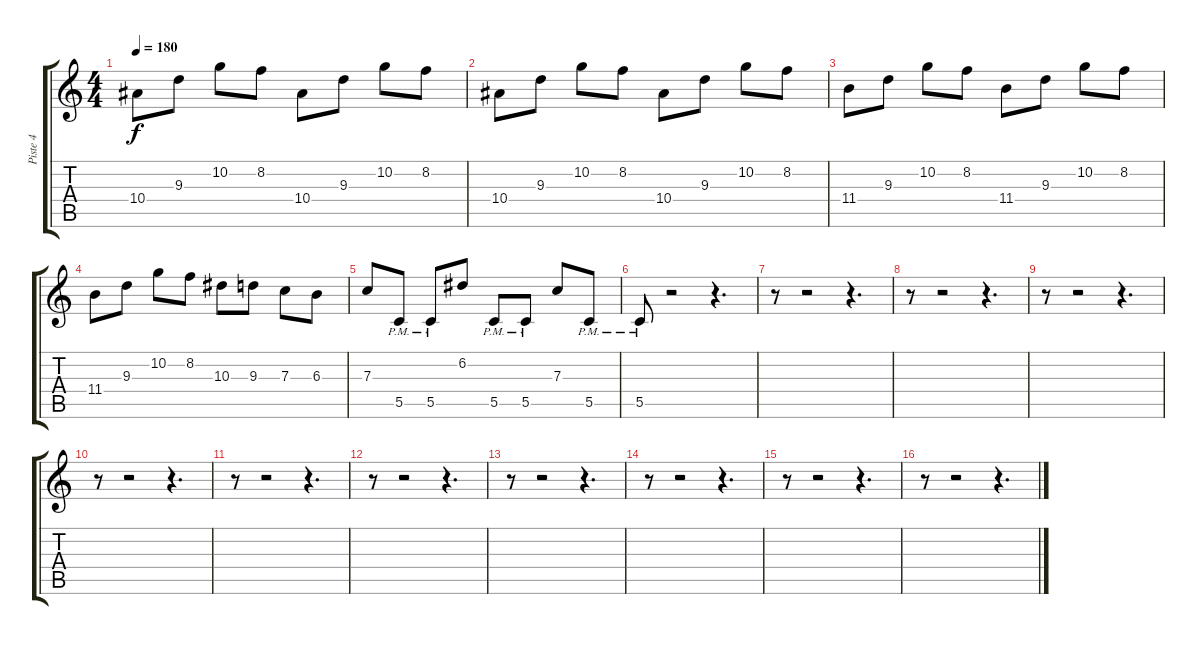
\track ("Piste 4" "Piste 4") {instrument distortionguitar}
\staff {score tabs}
\tuning (D4 A3 F3 C3 G2 C2) {hide}
\ts (4 4)
\tempo 180
\clef g2
\ks c
10.4.8{dy f} 9.3.8 10.2.8 8.2.8 10.4.8 9.3.8 10.2.8 8.2.8 |
10.4.8 9.3.8 10.2.8 8.2.8 10.4.8 9.3.8 10.2.8 8.2.8 |
11.4.8 9.3.8 10.2.8 8.2.8 11.4.8 9.3.8 10.2.8 8.2.8 |
11.4.8 9.3.8 10.2.8 8.2.8 10.3.8 9.3.8 7.3.8 6.3.8 |
7.3.8 5.5{pm}.8 5.5{pm}.8 6.2.8 5.5{pm}.8 5.5{pm}.8 7.3.8 5.5{pm}.8 |
5.5{pm}.8 r.2 r.4{d} |
r.8 r.2 r.4{d} |
r.8 r.2 r.4{d} |
r.8 r.2 r.4{d} |
r.8 r.2 r.4{d} |
r.8 r.2 r.4{d} |
r.8 r.2 r.4{d} |
r.8 r.2 r.4{d} |
r.8 r.2 r.4{d} |
r.8 r.2 r.4{d} |
r.8 r.2 r.4{d}
